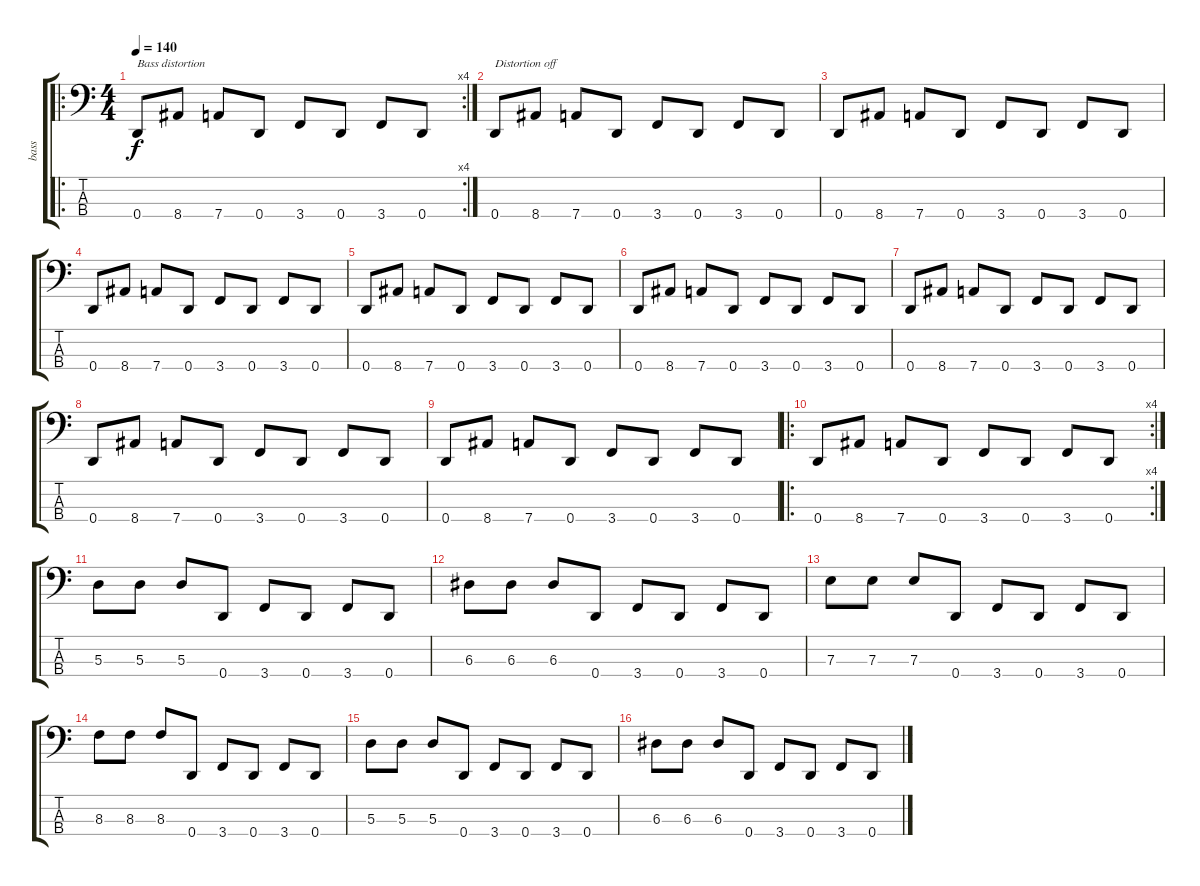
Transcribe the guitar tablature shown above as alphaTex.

\track ("bass" "bass") {instrument electricbassfinger}
\staff {score tabs}
\tuning (G2 D2 A1 D1) {hide}
\ro
\rc 4
\ts (4 4)
\section ("" "")
\tempo 140
\clef f4
\ks c
0.4.8{txt "Bass distortion" dy f instrument electricbassfinger} 8.4.8 7.4.8 0.4.8 3.4.8 0.4.8 3.4.8 0.4.8 |
0.4.8{txt "Distortion off"} 8.4.8 7.4.8 0.4.8 3.4.8 0.4.8 3.4.8 0.4.8 |
0.4.8 8.4.8 7.4.8 0.4.8 3.4.8 0.4.8 3.4.8 0.4.8 |
0.4.8 8.4.8 7.4.8 0.4.8 3.4.8 0.4.8 3.4.8 0.4.8 |
0.4.8 8.4.8 7.4.8 0.4.8 3.4.8 0.4.8 3.4.8 0.4.8 |
0.4.8 8.4.8 7.4.8 0.4.8 3.4.8 0.4.8 3.4.8 0.4.8 |
0.4.8 8.4.8 7.4.8 0.4.8 3.4.8 0.4.8 3.4.8 0.4.8 |
0.4.8 8.4.8 7.4.8 0.4.8 3.4.8 0.4.8 3.4.8 0.4.8 |
0.4.8 8.4.8 7.4.8 0.4.8 3.4.8 0.4.8 3.4.8 0.4.8 |
\ro
\rc 4
0.4.8 8.4.8 7.4.8 0.4.8 3.4.8 0.4.8 3.4.8 0.4.8 |
5.3.8 5.3.8 5.3.8 0.4.8 3.4.8 0.4.8 3.4.8 0.4.8 |
6.3.8 6.3.8 6.3.8 0.4.8 3.4.8 0.4.8 3.4.8 0.4.8 |
7.3.8 7.3.8 7.3.8 0.4.8 3.4.8 0.4.8 3.4.8 0.4.8 |
8.3.8 8.3.8 8.3.8 0.4.8 3.4.8 0.4.8 3.4.8 0.4.8 |
5.3.8 5.3.8 5.3.8 0.4.8 3.4.8 0.4.8 3.4.8 0.4.8 |
6.3.8 6.3.8 6.3.8 0.4.8 3.4.8 0.4.8 3.4.8 0.4.8
